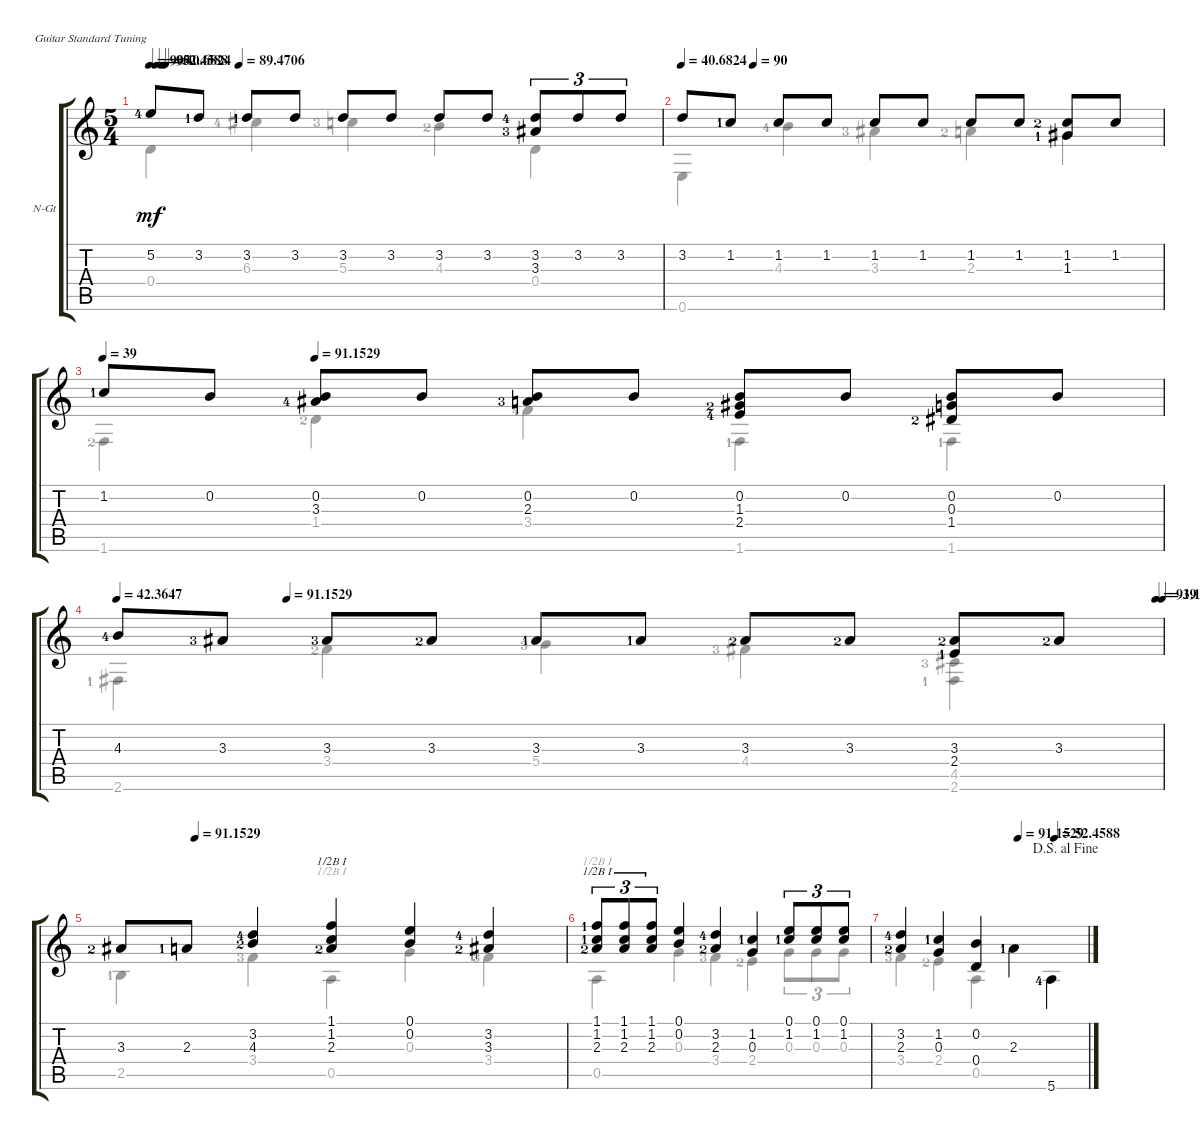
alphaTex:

\defaultSystemsLayout 4
\bracketExtendMode groupsimilarinstruments
\firstSystemTrackNameOrientation horizontal
\otherSystemsTrackNameOrientation horizontal
\track ("Nylon Guitar" "N-Gt") {instrument acousticguitarnylon}
\staff {score tabs}
\tuning (E4 B3 G3 D3 A2 E2)
\voice
\ts (5 4)
\tempo 90
\tempo (90 0.0125)
\tempo (52.4588 0.025)
\tempo (40.6824 0.03125)
\tempo (89.4706 0.175)
\clef g2
\ks c
5.2{lf 5}.8{dy mf} 3.2{lf 2}.8 3.2{lf 2}.8 3.2.8 3.2.8 3.2.8 3.2.8 3.2.8 (3.2{lf 5} 3.3{lf 4}).8{tu (3 2)} 3.2.8{tu (3 2)} 3.2.8{tu (3 2)} |
\tempo
40.6824
\tempo (90 0.15)
3.2.8 1.2{lf 2}.8 1.2.8 1.2.8 1.2.8 1.2.8 1.2.8 1.2.8 (1.2{lf 3} 1.3{lf 2}).8 1.2.8 |
\tempo 39
\tempo (91.1529 0.2)
1.2{lf 2}.8 0.2.8 (0.2 3.3{lf 5}).8 0.2.8 (0.2 2.3{lf 4}).8 0.2.8 (0.2 1.3{lf 3} 2.4{lf 5}).8 0.2.8 (0.2 0.3 1.4{lf 3}).8 0.2.8 |
\tempo
42.3647
\tempo (91.1529 0.1625)
\tempo (91.1529 0.99375)
\tempo (39 1)
4.3{lf 5}.8 3.3{lf 4}.8 3.3{lf 4}.8 3.3{lf 3}.8 3.3{lf 2}.8 3.3{lf 2}.8 3.3{lf 3}.8 3.3{lf 3}.8 (3.3{lf 3} 2.4{lf 2}).8 3.3{lf 3}.8 |
\tempo (91.1529 0.16875)
3.3{lf 3}.8 2.3{lf 2}.8 (3.2{lf 5} 4.3{lf 3}).4 (1.1 1.2 2.3{lf 3}).4{barre (1 half)} (0.1 0.2).4 (3.2{lf 5} 3.3{lf 3}).4 |
(1.1{lf 2} 1.2{lf 2} 2.3{lf 3}).8{tu (3 2) barre (1 half)} (1.1 1.2 2.3).8{tu (3 2) barre (1 half)} (1.1 1.2 2.3).8{tu (3 2) barre (1 half)} (0.1 0.2).4 (3.2{lf 5} 2.3{lf 3}).4 (0.3 1.2{lf 2}).4 (0.1 1.2{lf 2}).8{tu (3 2)} (1.2 0.1).8{tu (3 2)} (1.2 0.1).8{tu (3 2)} |
\jump dalsegnoalfine
\tempo (91.1529 0.63125)
\tempo (52.4588 0.825)
(3.2{lf 5} 2.3{lf 3}).4 (1.2{lf 2} 0.3).4 (0.2 0.4).4 2.3{lf 2}.4 5.6{lf 5}.4{beam invert}
\voice
\clef g2
\ottava regular
\simile none
\ks c
0.4.4{dy mf} 6.3{lf 5}.4 5.3{lf 4}.4 4.3{lf 3}.4 0.4.4 |
0.6.4 4.3{lf 5}.4 3.3{lf 4}.4 2.3{lf 3}.4 1.3{lf 2}.4 |
1.6{lf 3}.4 1.4{lf 3}.4 3.4{lf 5}.4 1.6{lf 2}.4 1.6{lf 2}.4 |
2.6{lf 2}.4 3.4{lf 3}.4 5.4{lf 4}.4 4.4{lf 4}.4 (4.5{lf 4} 2.6{lf 2}).4 |
2.5{lf 2}.4 3.4{lf 4}.4 0.5.4{barre (1 half)} 0.3.4 3.4{lf 4}.4 |
0.5.4{barre (1 half)} 0.3.4 3.4{lf 4}.4 2.4{lf 3}.4 0.3.8{tu (3 2)} 0.3.8{tu (3 2)} 0.3.8{tu (3 2)} |
3.4{lf 4}.4 2.4{lf 3}.4 0.5.4
